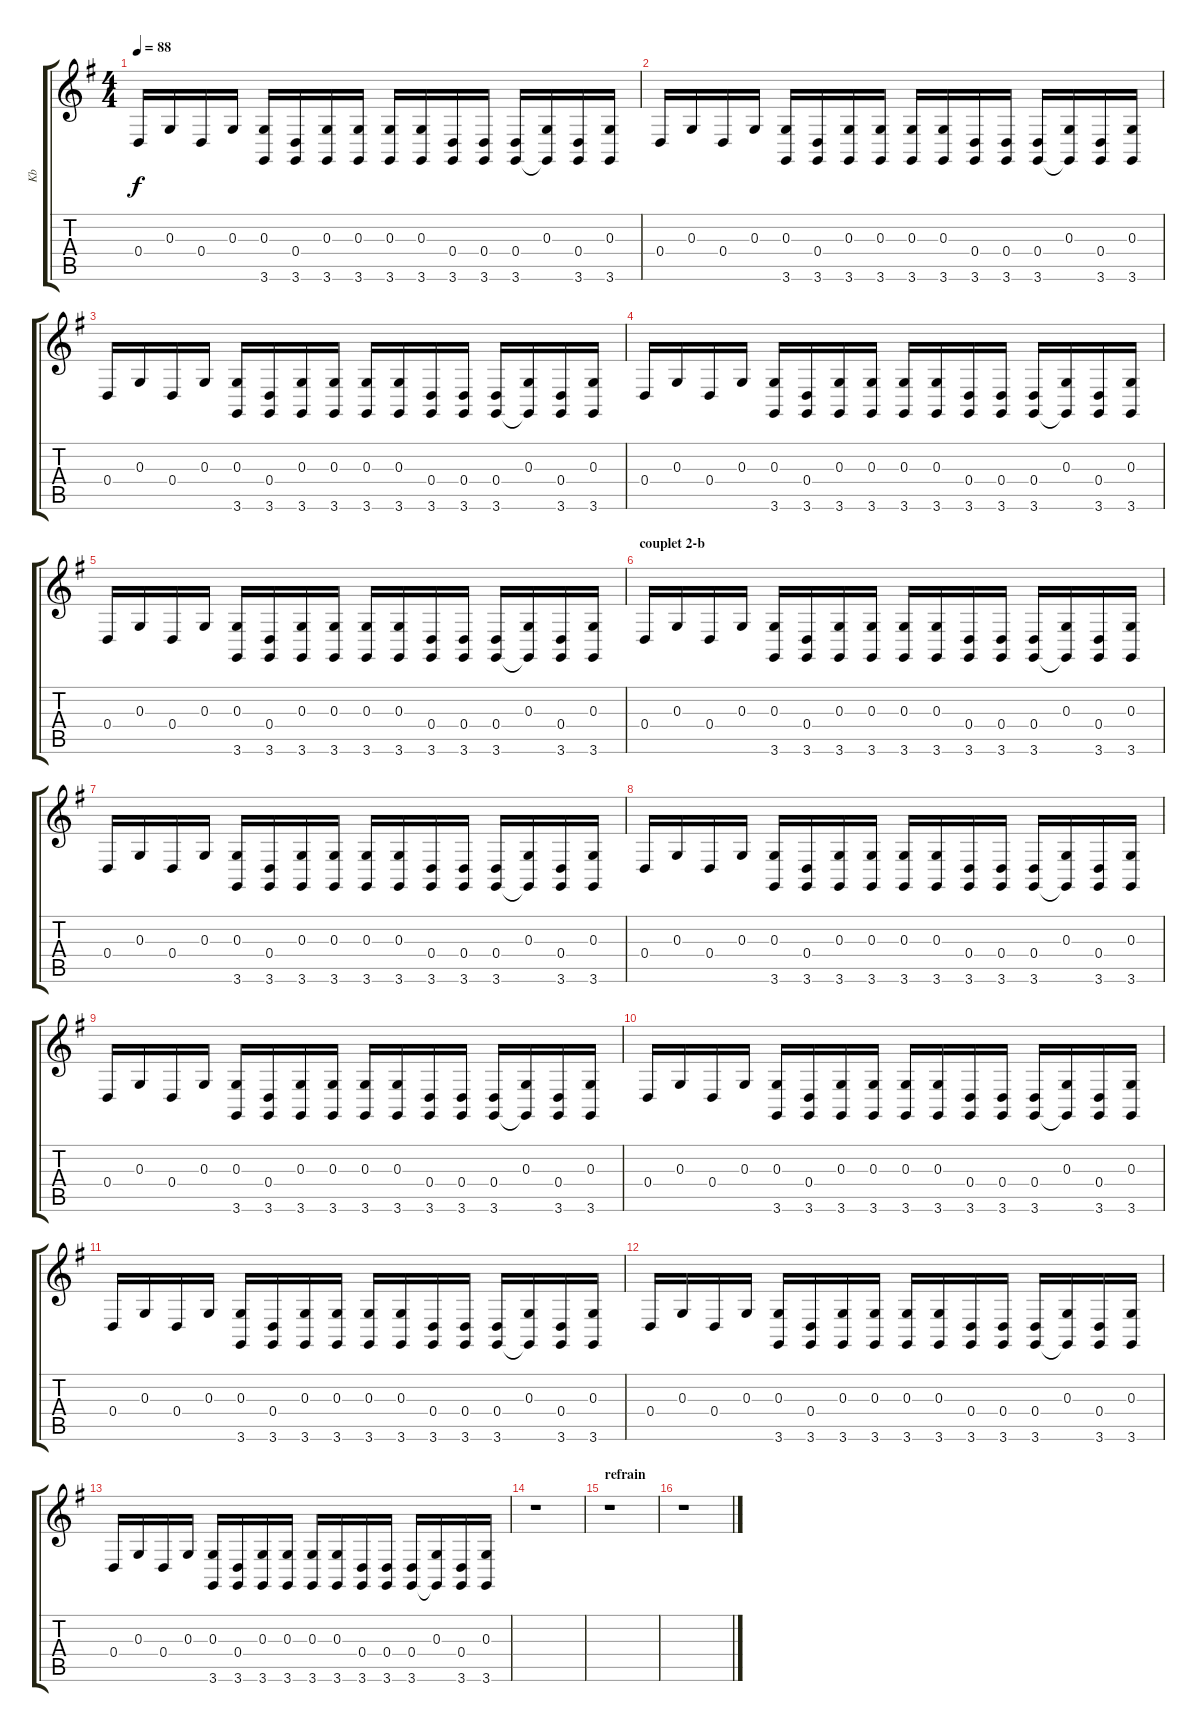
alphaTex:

\track ("Kb" "Kb") {instrument bassoon}
\staff {score tabs}
\tuning (E4 B3 G3 D3 A2 E2) {hide}
\ts (4 4)
\tempo 88
\clef g2
\ks g
0.4.16{dy f} 0.3.16 0.4.16 0.3.16 (0.3 3.6).16 (0.4 3.6).16 (0.3 3.6).16 (0.3 3.6).16 (0.3 3.6).16 (0.3 3.6).16 (0.4 3.6).16 (0.4 3.6).16 (0.4 3.6).16 (0.3 3.6{t}).16 (0.4 3.6).16 (0.3 3.6).16 |
0.4.16 0.3.16 0.4.16 0.3.16 (0.3 3.6).16 (0.4 3.6).16 (0.3 3.6).16 (0.3 3.6).16 (0.3 3.6).16 (0.3 3.6).16 (0.4 3.6).16 (0.4 3.6).16 (0.4 3.6).16 (0.3 3.6{t}).16 (0.4 3.6).16 (0.3 3.6).16 |
0.4.16 0.3.16 0.4.16 0.3.16 (0.3 3.6).16 (0.4 3.6).16 (0.3 3.6).16 (0.3 3.6).16 (0.3 3.6).16 (0.3 3.6).16 (0.4 3.6).16 (0.4 3.6).16 (0.4 3.6).16 (0.3 3.6{t}).16 (0.4 3.6).16 (0.3 3.6).16 |
0.4.16 0.3.16 0.4.16 0.3.16 (0.3 3.6).16 (0.4 3.6).16 (0.3 3.6).16 (0.3 3.6).16 (0.3 3.6).16 (0.3 3.6).16 (0.4 3.6).16 (0.4 3.6).16 (0.4 3.6).16 (0.3 3.6{t}).16 (0.4 3.6).16 (0.3 3.6).16 |
0.4.16 0.3.16 0.4.16 0.3.16 (0.3 3.6).16 (0.4 3.6).16 (0.3 3.6).16 (0.3 3.6).16 (0.3 3.6).16 (0.3 3.6).16 (0.4 3.6).16 (0.4 3.6).16 (0.4 3.6).16 (0.3 3.6{t}).16 (0.4 3.6).16 (0.3 3.6).16 |
\section ("" "couplet 2-b")
0.4.16 0.3.16 0.4.16 0.3.16 (0.3 3.6).16 (0.4 3.6).16 (0.3 3.6).16 (0.3 3.6).16 (0.3 3.6).16 (0.3 3.6).16 (0.4 3.6).16 (0.4 3.6).16 (0.4 3.6).16 (0.3 3.6{t}).16 (0.4 3.6).16 (0.3 3.6).16 |
0.4.16 0.3.16 0.4.16 0.3.16 (0.3 3.6).16 (0.4 3.6).16 (0.3 3.6).16 (0.3 3.6).16 (0.3 3.6).16 (0.3 3.6).16 (0.4 3.6).16 (0.4 3.6).16 (0.4 3.6).16 (0.3 3.6{t}).16 (0.4 3.6).16 (0.3 3.6).16 |
0.4.16 0.3.16 0.4.16 0.3.16 (0.3 3.6).16 (0.4 3.6).16 (0.3 3.6).16 (0.3 3.6).16 (0.3 3.6).16 (0.3 3.6).16 (0.4 3.6).16 (0.4 3.6).16 (0.4 3.6).16 (0.3 3.6{t}).16 (0.4 3.6).16 (0.3 3.6).16 |
0.4.16 0.3.16 0.4.16 0.3.16 (0.3 3.6).16 (0.4 3.6).16 (0.3 3.6).16 (0.3 3.6).16 (0.3 3.6).16 (0.3 3.6).16 (0.4 3.6).16 (0.4 3.6).16 (0.4 3.6).16 (0.3 3.6{t}).16 (0.4 3.6).16 (0.3 3.6).16 |
0.4.16 0.3.16 0.4.16 0.3.16 (0.3 3.6).16 (0.4 3.6).16 (0.3 3.6).16 (0.3 3.6).16 (0.3 3.6).16 (0.3 3.6).16 (0.4 3.6).16 (0.4 3.6).16 (0.4 3.6).16 (0.3 3.6{t}).16 (0.4 3.6).16 (0.3 3.6).16 |
0.4.16 0.3.16 0.4.16 0.3.16 (0.3 3.6).16 (0.4 3.6).16 (0.3 3.6).16 (0.3 3.6).16 (0.3 3.6).16 (0.3 3.6).16 (0.4 3.6).16 (0.4 3.6).16 (0.4 3.6).16 (0.3 3.6{t}).16 (0.4 3.6).16 (0.3 3.6).16 |
0.4.16 0.3.16 0.4.16 0.3.16 (0.3 3.6).16 (0.4 3.6).16 (0.3 3.6).16 (0.3 3.6).16 (0.3 3.6).16 (0.3 3.6).16 (0.4 3.6).16 (0.4 3.6).16 (0.4 3.6).16 (0.3 3.6{t}).16 (0.4 3.6).16 (0.3 3.6).16 |
0.4.16 0.3.16 0.4.16 0.3.16 (0.3 3.6).16 (0.4 3.6).16 (0.3 3.6).16 (0.3 3.6).16 (0.3 3.6).16 (0.3 3.6).16 (0.4 3.6).16 (0.4 3.6).16 (0.4 3.6).16 (0.3 3.6{t}).16 (0.4 3.6).16 (0.3 3.6).16 |
r.1 |
\section ("" "refrain")
r.1 |
r.1
